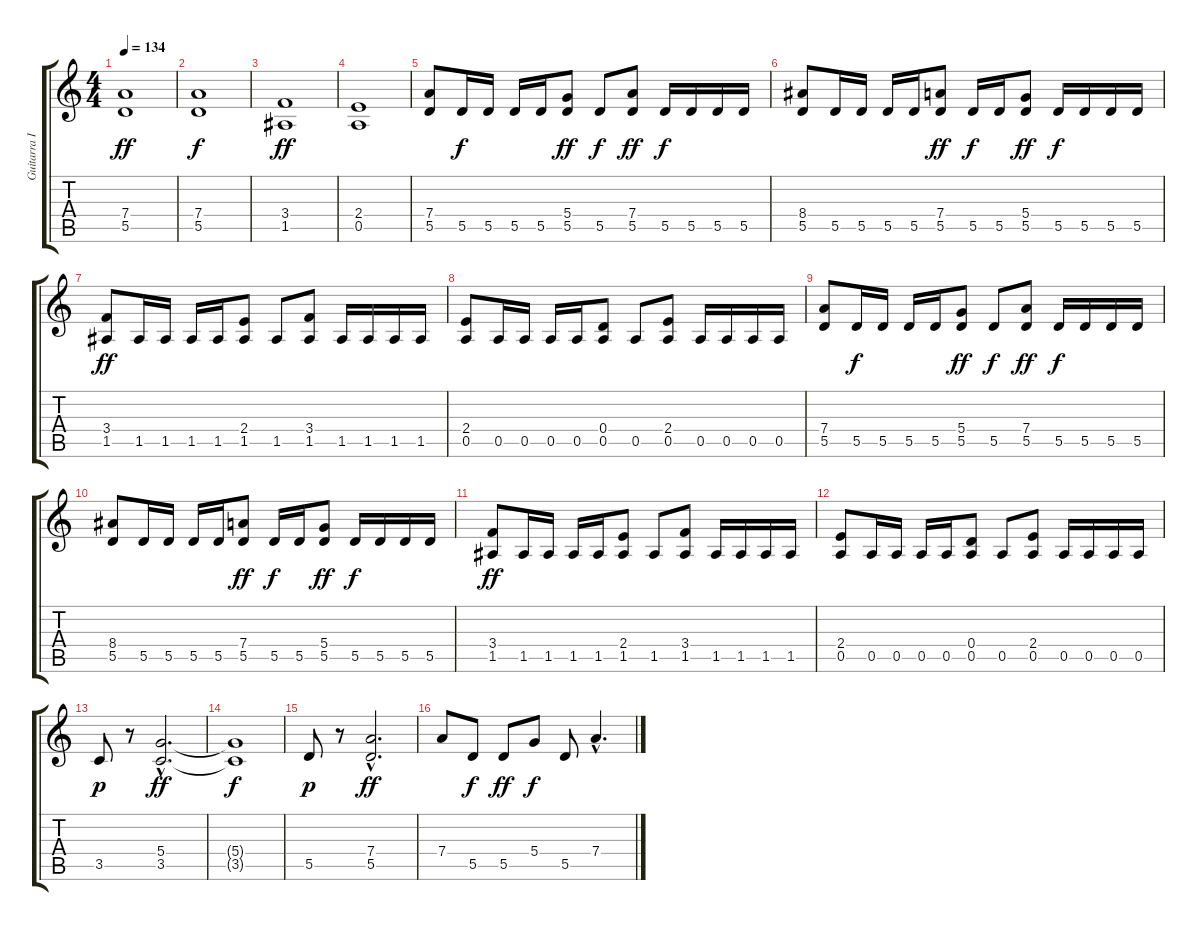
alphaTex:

\track ("Guitarra II" "Guitarra I") {instrument distortionguitar}
\staff {score tabs}
\tuning (E4 B3 G3 D3 A2 E2) {hide}
\ts (4 4)
\tempo 134
\clef g2
\ks c
(7.4 5.5).1{dy ff instrument distortionguitar} |
(7.4 5.5).1{dy f} |
(3.4 1.5).1{dy ff} |
(2.4 0.5).1 |
(7.4 5.5).8 5.5.16{dy f} 5.5.16 5.5.16 5.5.16 (5.4 5.5).8{dy ff} 5.5.8{dy f} (7.4 5.5).8{dy ff} 5.5.16{dy f} 5.5.16 5.5.16 5.5.16 |
(8.4 5.5).8 5.5.16 5.5.16 5.5.16 5.5.16 (7.4 5.5).8{dy ff} 5.5.16{dy f} 5.5.16 (5.4 5.5).8{dy ff} 5.5.16{dy f} 5.5.16 5.5.16 5.5.16 |
(3.4 1.5).8{dy ff} 1.5.16 1.5.16 1.5.16 1.5.16 (2.4 1.5).8 1.5.8 (3.4 1.5).8 1.5.16 1.5.16 1.5.16 1.5.16 |
(2.4 0.5).8 0.5.16 0.5.16 0.5.16 0.5.16 (0.4 0.5).8 0.5.8 (2.4 0.5).8 0.5.16 0.5.16 0.5.16 0.5.16 |
(7.4 5.5).8 5.5.16{dy f} 5.5.16 5.5.16 5.5.16 (5.4 5.5).8{dy ff} 5.5.8{dy f} (7.4 5.5).8{dy ff} 5.5.16{dy f} 5.5.16 5.5.16 5.5.16 |
(8.4 5.5).8 5.5.16 5.5.16 5.5.16 5.5.16 (7.4 5.5).8{dy ff} 5.5.16{dy f} 5.5.16 (5.4 5.5).8{dy ff} 5.5.16{dy f} 5.5.16 5.5.16 5.5.16 |
(3.4 1.5).8{dy ff} 1.5.16 1.5.16 1.5.16 1.5.16 (2.4 1.5).8 1.5.8 (3.4 1.5).8 1.5.16 1.5.16 1.5.16 1.5.16 |
(2.4 0.5).8 0.5.16 0.5.16 0.5.16 0.5.16 (0.4 0.5).8 0.5.8 (2.4 0.5).8 0.5.16 0.5.16 0.5.16 0.5.16 |
3.5.8{dy p} r.8 (5.4{hac} 3.5{hac}).2{d dy ff} |
(5.4{t} 3.5{t}).1{dy f} |
5.5.8{dy p} r.8 (7.4{hac} 5.5{hac}).2{d dy ff} |
7.4.8 5.5.8{dy f} 5.5.8{dy ff} 5.4.8{dy f} 5.5.8 7.4{hac}.4{d}
